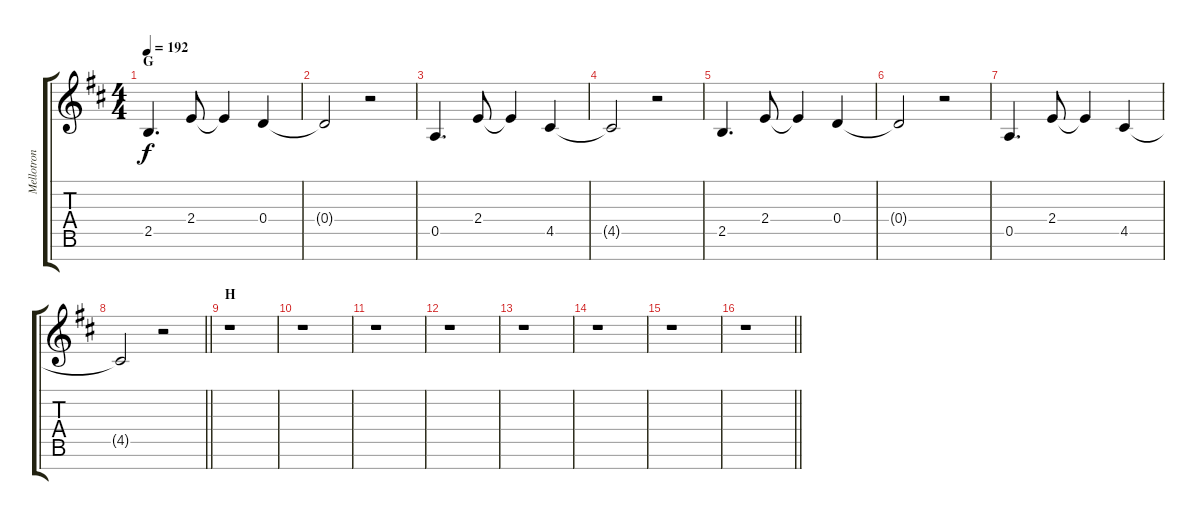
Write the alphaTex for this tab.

\track ("Mellotron" "Mellotron") {instrument vibraphone}
\staff {score tabs}
\tuning (E5 B4 G4 D4 A3 E3 B2) {hide}
\ts (4 4)
\section ("" "G")
\tempo 192
\clef g2
\ks d
2.5.4{d dy f instrument vibraphone} 2.4.8 2.4{t}.4 0.4.4 |
0.4{t}.2 r.2 |
0.5.4{d} 2.4.8 2.4{t}.4 4.5.4 |
4.5{t}.2 r.2 |
2.5.4{d} 2.4.8 2.4{t}.4 0.4.4 |
0.4{t}.2 r.2 |
0.5.4{d} 2.4.8 2.4{t}.4 4.5.4 |
\barLineRight lightlight
4.5{t}.2 r.2 |
\section ("" "H")
r.1 |
r.1 |
r.1 |
r.1 |
r.1 |
r.1 |
r.1 |
\barLineRight lightlight
r.1
